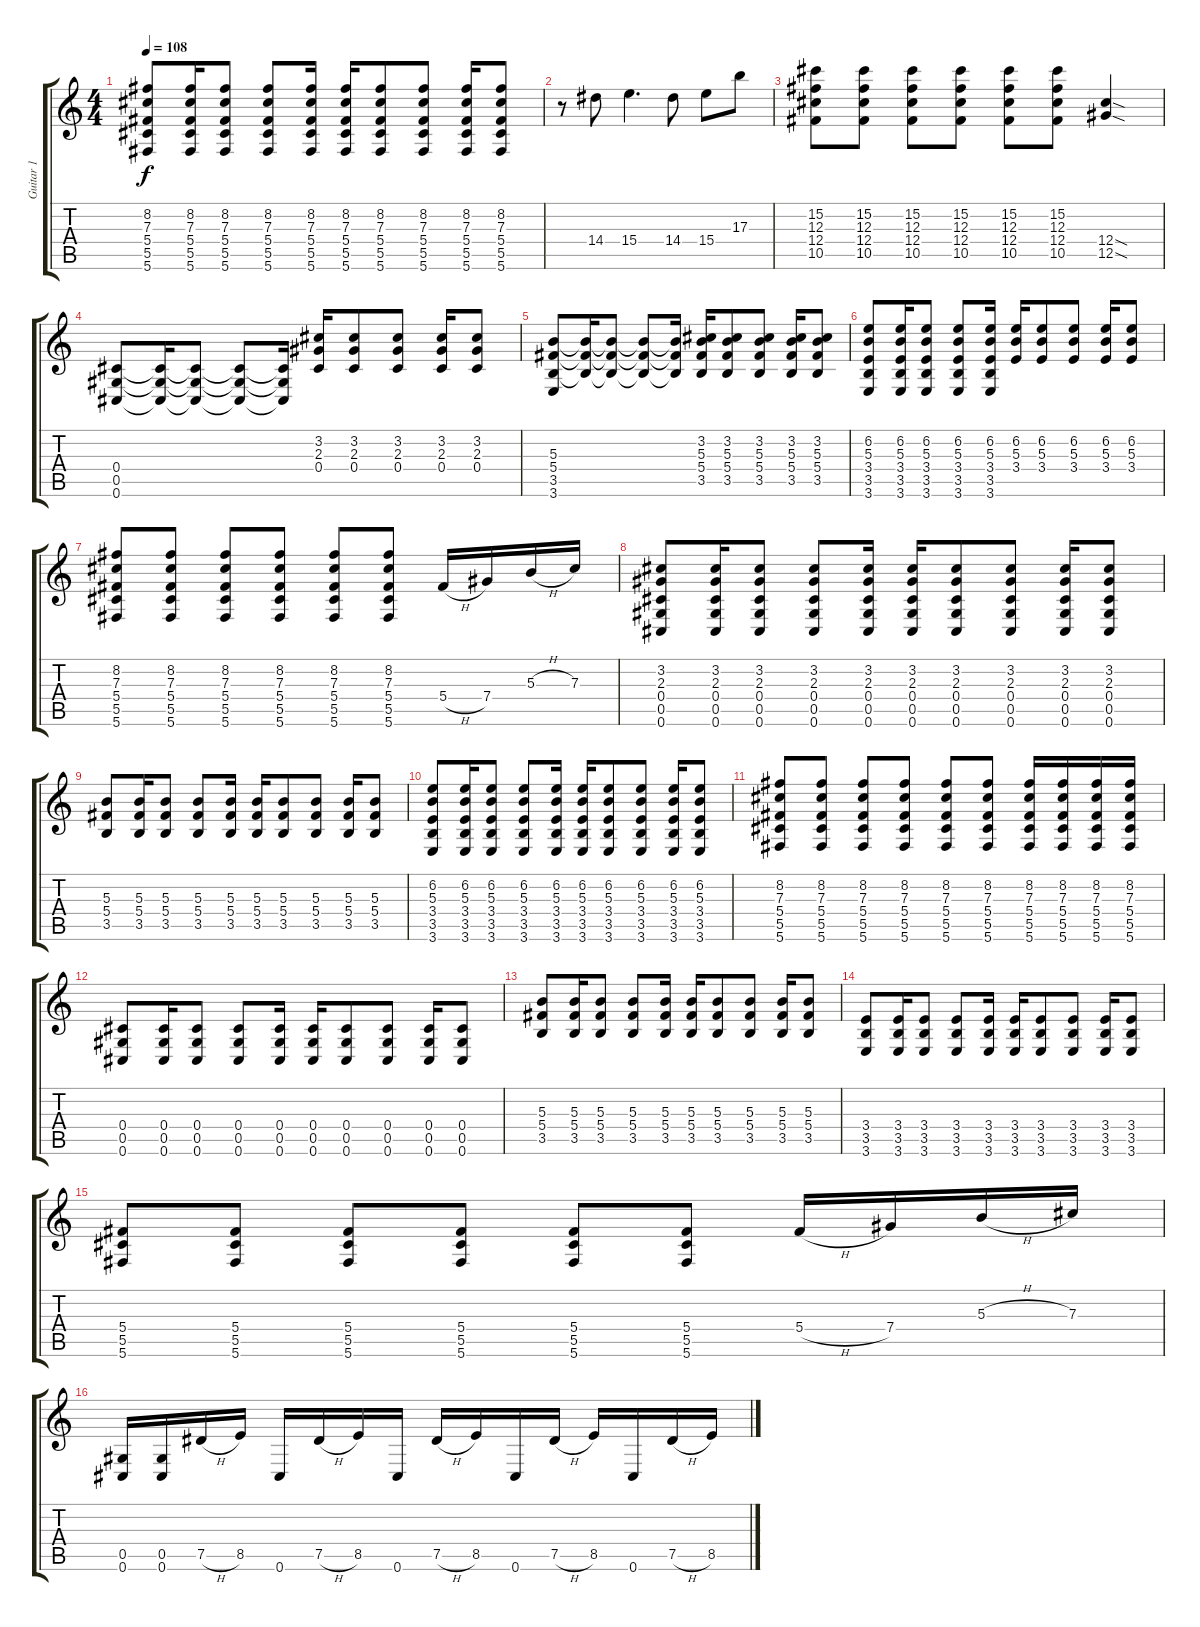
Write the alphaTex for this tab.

\track ("Guitar 1" "Guitar 1") {solo instrument distortionguitar}
\staff {score tabs}
\tuning (Eb4 Bb3 Gb3 Db3 Ab2 Db2) {hide}
\ts (4 4)
\tempo 108
\clef g2
\ks c
(8.2 7.3 5.4 5.5 5.6).8{dy f} (8.2 7.3 5.4 5.5 5.6).16 (8.2 7.3 5.4 5.5 5.6).8 (8.2 7.3 5.4 5.5 5.6).8 (8.2 7.3 5.4 5.5 5.6).16 (8.2 7.3 5.4 5.5 5.6).16 (8.2 7.3 5.4 5.5 5.6).8 (8.2 7.3 5.4 5.5 5.6).8 (8.2 7.3 5.4 5.5 5.6).16 (8.2 7.3 5.4 5.5 5.6).8 |
r.8 14.4.8 15.4.4{d} 14.4.8 15.4.8 17.3.8 |
(15.2 12.3 12.4 10.5).8 (15.2 12.3 12.4 10.5).8 (15.2 12.3 12.4 10.5).8 (15.2 12.3 12.4 10.5).8 (15.2 12.3 12.4 10.5).8 (15.2 12.3 12.4 10.5).8 (12.4{sod} 12.5{sod}).4 |
(0.4 0.5 0.6).8 (0.4{t} 0.5{t} 0.6{t}).16 (0.4{t} 0.5{t} 0.6{t}).8 (0.4{t} 0.5{t} 0.6{t}).8 (0.4{t} 0.5{t} 0.6{t}).16 (3.2 2.3 0.4).16 (3.2 2.3 0.4).8 (3.2 2.3 0.4).8 (3.2 2.3 0.4).16 (3.2 2.3 0.4).8 |
(5.3 5.4 3.5 3.6).8 (5.3{t} 5.4{t} 3.5{t}).16 (5.3{t} 5.4{t} 3.5{t}).8 (5.3{t} 5.4{t} 3.5{t}).8 (5.3{t} 5.4{t} 3.5{t}).16 (3.2 5.3 5.4 3.5).16 (3.2 5.3 5.4 3.5).8 (3.2 5.3 5.4 3.5).8 (3.2 5.3 5.4 3.5).16 (3.2 5.3 5.4 3.5).8 |
(6.2 5.3 3.4 3.5 3.6).8 (6.2 5.3 3.4 3.5 3.6).16 (6.2 5.3 3.4 3.5 3.6).8 (6.2 5.3 3.4 3.5 3.6).8 (6.2 5.3 3.4 3.5 3.6).16 (6.2 5.3 3.4).16 (6.2 5.3 3.4).8 (6.2 5.3 3.4).8 (6.2 5.3 3.4).16 (6.2 5.3 3.4).8 |
(8.2 7.3 5.4 5.5 5.6).8 (8.2 7.3 5.4 5.5 5.6).8 (8.2 7.3 5.4 5.5 5.6).8 (8.2 7.3 5.4 5.5 5.6).8 (8.2 7.3 5.4 5.5 5.6).8 (8.2 7.3 5.4 5.5 5.6).8 5.4{h}.16 7.4.16 5.3{h}.16 7.3.16 |
(3.2 2.3 0.4 0.5 0.6).8 (3.2 2.3 0.4 0.5 0.6).16 (3.2 2.3 0.4 0.5 0.6).8 (3.2 2.3 0.4 0.5 0.6).8 (3.2 2.3 0.4 0.5 0.6).16 (3.2 2.3 0.4 0.5 0.6).16 (3.2 2.3 0.4 0.5 0.6).8 (3.2 2.3 0.4 0.5 0.6).8 (3.2 2.3 0.4 0.5 0.6).16 (3.2 2.3 0.4 0.5 0.6).8 |
(5.3 5.4 3.5).8 (5.3 5.4 3.5).16 (5.3 5.4 3.5).8 (5.3 5.4 3.5).8 (5.3 5.4 3.5).16 (5.3 5.4 3.5).16 (5.3 5.4 3.5).8 (5.3 5.4 3.5).8 (5.3 5.4 3.5).16 (5.3 5.4 3.5).8 |
(6.2 5.3 3.4 3.5 3.6).8 (6.2 5.3 3.4 3.5 3.6).16 (6.2 5.3 3.4 3.5 3.6).8 (6.2 5.3 3.4 3.5 3.6).8 (6.2 5.3 3.4 3.5 3.6).16 (6.2 5.3 3.4 3.5 3.6).16 (6.2 5.3 3.4 3.5 3.6).8 (6.2 5.3 3.4 3.5 3.6).8 (6.2 5.3 3.4 3.5 3.6).16 (6.2 5.3 3.4 3.5 3.6).8 |
(8.2 7.3 5.4 5.5 5.6).8 (8.2 7.3 5.4 5.5 5.6).8 (8.2 7.3 5.4 5.5 5.6).8 (8.2 7.3 5.4 5.5 5.6).8 (8.2 7.3 5.4 5.5 5.6).8 (8.2 7.3 5.4 5.5 5.6).8 (8.2 7.3 5.4 5.5 5.6).16 (8.2 7.3 5.4 5.5 5.6).16 (8.2 7.3 5.4 5.5 5.6).16 (8.2 7.3 5.4 5.5 5.6).16 |
(0.4 0.5 0.6).8 (0.4 0.5 0.6).16 (0.4 0.5 0.6).8 (0.4 0.5 0.6).8 (0.4 0.5 0.6).16 (0.4 0.5 0.6).16 (0.4 0.5 0.6).8 (0.4 0.5 0.6).8 (0.4 0.5 0.6).16 (0.4 0.5 0.6).8 |
(5.3 5.4 3.5).8 (5.3 5.4 3.5).16 (5.3 5.4 3.5).8 (5.3 5.4 3.5).8 (5.3 5.4 3.5).16 (5.3 5.4 3.5).16 (5.3 5.4 3.5).8 (5.3 5.4 3.5).8 (5.3 5.4 3.5).16 (5.3 5.4 3.5).8 |
(3.4 3.5 3.6).8 (3.4 3.5 3.6).16 (3.4 3.5 3.6).8 (3.4 3.5 3.6).8 (3.4 3.5 3.6).16 (3.4 3.5 3.6).16 (3.4 3.5 3.6).8 (3.4 3.5 3.6).8 (3.4 3.5 3.6).16 (3.4 3.5 3.6).8 |
(5.4 5.5 5.6).8 (5.4 5.5 5.6).8 (5.4 5.5 5.6).8 (5.4 5.5 5.6).8 (5.4 5.5 5.6).8 (5.4 5.5 5.6).8 5.4{h}.16 7.4.16 5.3{h}.16 7.3.16 |
(0.5 0.6).16 (0.5 0.6).16 7.5{h}.16 8.5.16 0.6.16 7.5{h}.16 8.5.16 0.6.16 7.5{h}.16 8.5.16 0.6.16 7.5{h}.16 8.5.16 0.6.16 7.5{h}.16 8.5.16
